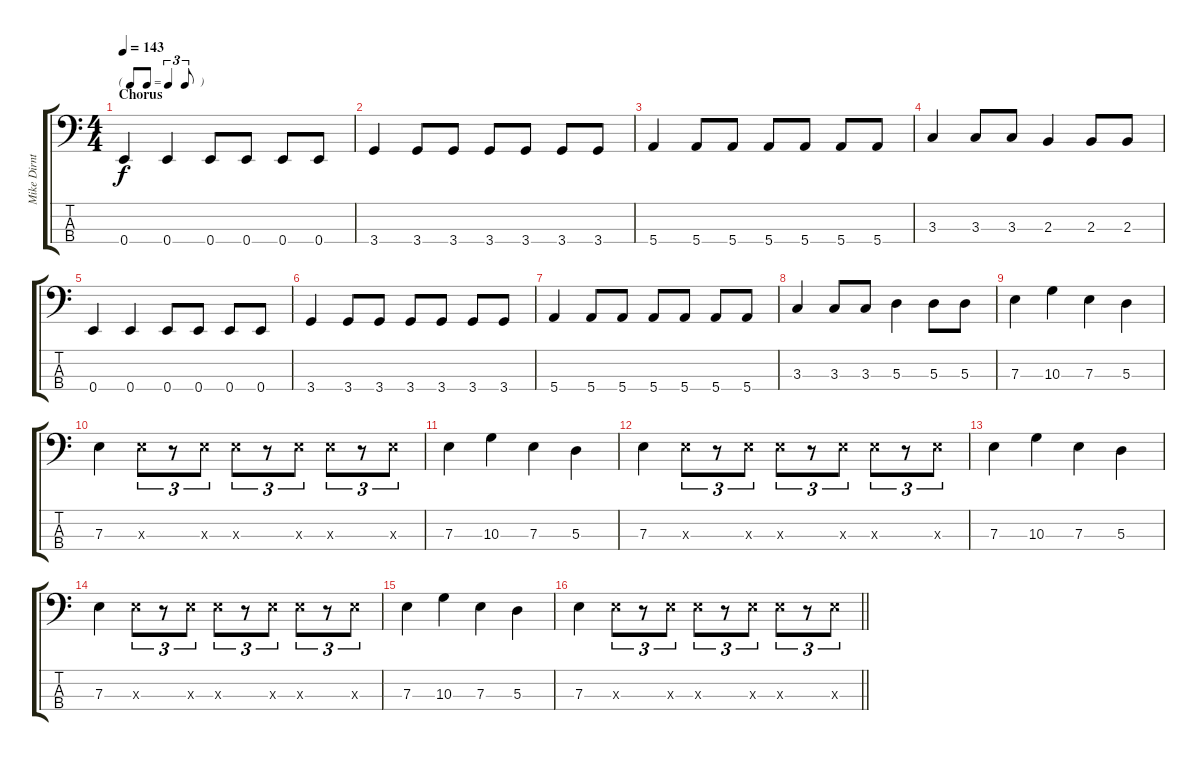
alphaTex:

\track ("Mike Dirnt - Bass" "Mike Dirnt") {instrument electricbasspick}
\staff {score tabs}
\tuning (G2 D2 A1 E1) {hide}
\ts (4 4)
\tf triplet8th
\section ("" "Chorus")
\tempo 143
\clef f4
\ks c
0.4.4{dy f} 0.4.4 0.4.8 0.4.8 0.4.8 0.4.8 |
3.4.4 3.4.8 3.4.8 3.4.8 3.4.8 3.4.8 3.4.8 |
5.4.4 5.4.8 5.4.8 5.4.8 5.4.8 5.4.8 5.4.8 |
3.3.4 3.3.8 3.3.8 2.3.4 2.3.8 2.3.8 |
0.4.4 0.4.4 0.4.8 0.4.8 0.4.8 0.4.8 |
3.4.4 3.4.8 3.4.8 3.4.8 3.4.8 3.4.8 3.4.8 |
5.4.4 5.4.8 5.4.8 5.4.8 5.4.8 5.4.8 5.4.8 |
3.3.4 3.3.8 3.3.8 5.3.4 5.3.8 5.3.8 |
7.3.4 10.3.4 7.3.4 5.3.4 |
7.3.4 7.3{x}.8{tu (3 2)} r.8{tu (3 2)} 7.3{x}.8{tu (3 2)} 7.3{x}.8{tu (3 2)} r.8{tu (3 2)} 7.3{x}.8{tu (3 2)} 7.3{x}.8{tu (3 2)} r.8{tu (3 2)} 7.3{x}.8{tu (3 2)} |
7.3.4 10.3.4 7.3.4 5.3.4 |
7.3.4 7.3{x}.8{tu (3 2)} r.8{tu (3 2)} 7.3{x}.8{tu (3 2)} 7.3{x}.8{tu (3 2)} r.8{tu (3 2)} 7.3{x}.8{tu (3 2)} 7.3{x}.8{tu (3 2)} r.8{tu (3 2)} 7.3{x}.8{tu (3 2)} |
7.3.4 10.3.4 7.3.4 5.3.4 |
7.3.4 7.3{x}.8{tu (3 2)} r.8{tu (3 2)} 7.3{x}.8{tu (3 2)} 7.3{x}.8{tu (3 2)} r.8{tu (3 2)} 7.3{x}.8{tu (3 2)} 7.3{x}.8{tu (3 2)} r.8{tu (3 2)} 7.3{x}.8{tu (3 2)} |
7.3.4 10.3.4 7.3.4 5.3.4 |
\barLineRight lightlight
7.3.4 7.3{x}.8{tu (3 2)} r.8{tu (3 2)} 7.3{x}.8{tu (3 2)} 7.3{x}.8{tu (3 2)} r.8{tu (3 2)} 7.3{x}.8{tu (3 2)} 7.3{x}.8{tu (3 2)} r.8{tu (3 2)} 7.3{x}.8{tu (3 2)}
